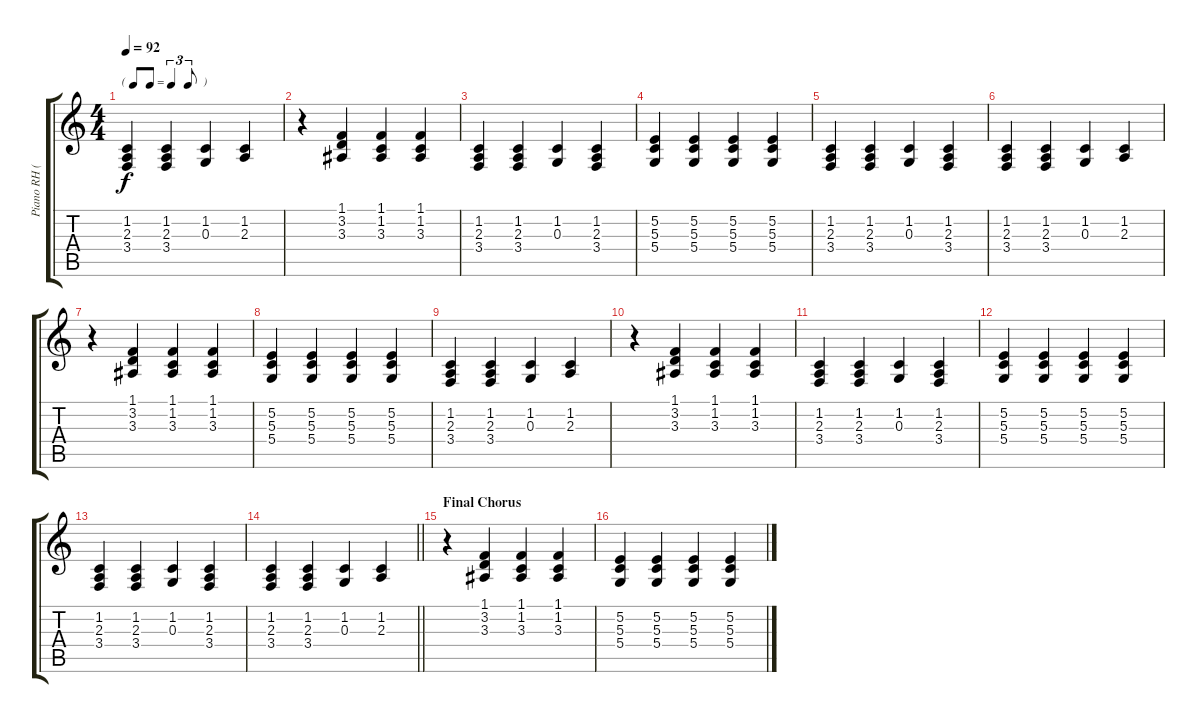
\track ("Piano RH (Mick)" "Piano RH (") {instrument brightacousticpiano}
\staff {score tabs}
\tuning (E4 B3 G3 D3 A2 E2) {hide}
\ts (4 4)
\tf triplet8th
\tempo 92
\clef g2
\ks c
(1.2 2.3 3.4).4{dy f} (1.2 2.3 3.4).4 (1.2 0.3).4 (1.2 2.3).4 |
r.4 (1.1 3.2 3.3).4 (1.1 1.2 3.3).4 (1.1 1.2 3.3).4 |
(1.2 2.3 3.4).4 (1.2 2.3 3.4).4 (1.2 0.3).4 (1.2 2.3 3.4).4 |
(5.2 5.3 5.4).4 (5.2 5.3 5.4).4 (5.2 5.3 5.4).4 (5.2 5.3 5.4).4 |
(1.2 2.3 3.4).4 (1.2 2.3 3.4).4 (1.2 0.3).4 (1.2 2.3 3.4).4 |
(1.2 2.3 3.4).4 (1.2 2.3 3.4).4 (1.2 0.3).4 (1.2 2.3).4 |
r.4 (1.1 3.2 3.3).4 (1.1 1.2 3.3).4 (1.1 1.2 3.3).4 |
(5.2 5.3 5.4).4 (5.2 5.3 5.4).4 (5.2 5.3 5.4).4 (5.2 5.3 5.4).4 |
(1.2 2.3 3.4).4 (1.2 2.3 3.4).4 (1.2 0.3).4 (1.2 2.3).4 |
r.4 (1.1 3.2 3.3).4 (1.1 1.2 3.3).4 (1.1 1.2 3.3).4 |
(1.2 2.3 3.4).4 (1.2 2.3 3.4).4 (1.2 0.3).4 (1.2 2.3 3.4).4 |
(5.2 5.3 5.4).4 (5.2 5.3 5.4).4 (5.2 5.3 5.4).4 (5.2 5.3 5.4).4 |
(1.2 2.3 3.4).4 (1.2 2.3 3.4).4 (1.2 0.3).4 (1.2 2.3 3.4).4 |
\barLineRight lightlight
(1.2 2.3 3.4).4 (1.2 2.3 3.4).4 (1.2 0.3).4 (1.2 2.3).4 |
\section ("" "Final Chorus")
r.4 (1.1 3.2 3.3).4 (1.1 1.2 3.3).4 (1.1 1.2 3.3).4 |
(5.2 5.3 5.4).4 (5.2 5.3 5.4).4 (5.2 5.3 5.4).4 (5.2 5.3 5.4).4
